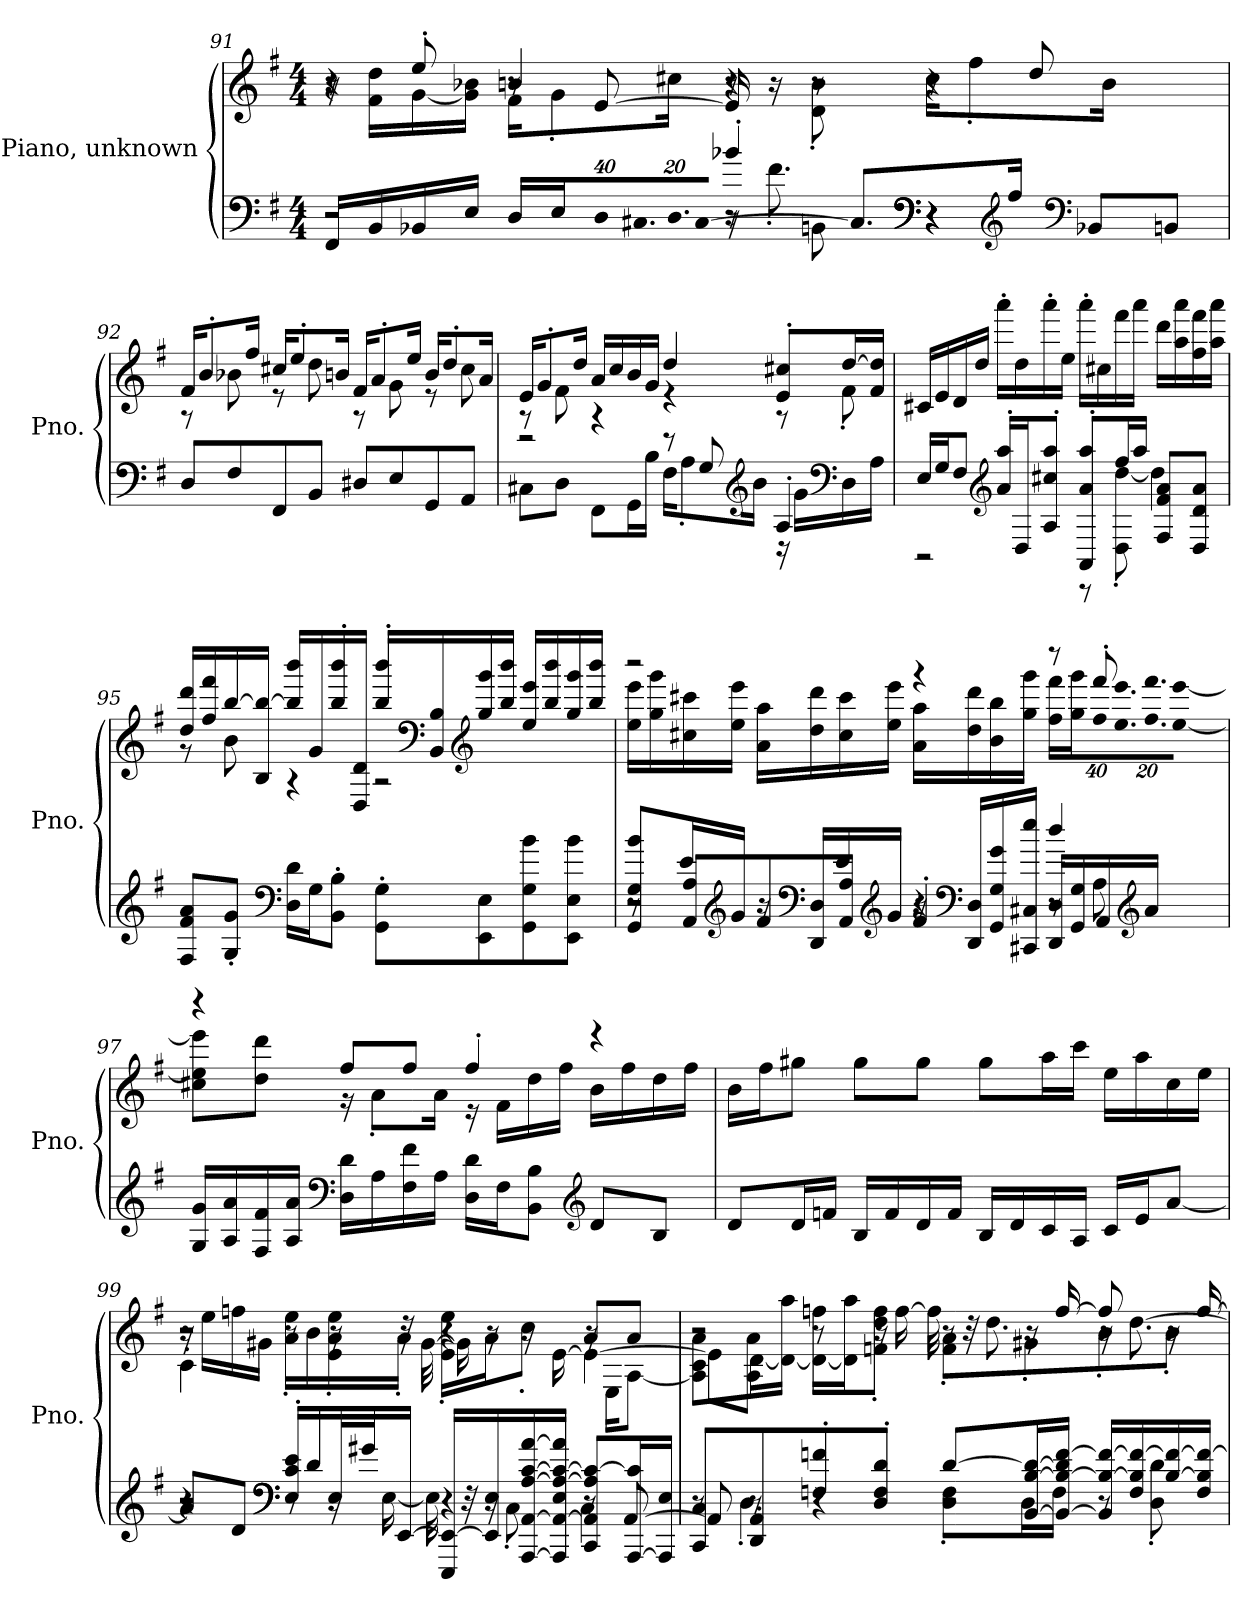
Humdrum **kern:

**kern	**kern
*part1	*part1
*staff2	*staff1
*I"Piano, unknown	*
*I'Pno.	*
!!LO:LB:g=z
*clefF4	*clefG2
*k[f#]	*k[f#]
*M4/4	*M4/4
=91	=91
*^	*^
*	*^	*	*^
*	*	*^	*	*	*
2r	2r	16FF#/LL	2r	8r	16r	4r
.	.	16BB/	.	.	16f#\ 16dd\LL	.
.	.	16BB-X/	.	8ee'/	[16g\	.
.	.	16E/JJ	.	.	16g\] 16b-X\JJ	.
.	.	16D/LL	.	4bn/	16f#\KL	8r
.	.	16E/	.	.	8g'\	.
*	*	*Xbrackettup	*	*	*	*
!	!	!LO:N:vis=32	!	!	!	!
.	.	640%23D/L	.	.	.	[8e/
!	!	!LO:N:vis=64.	!	!	!	!
.	.	640%17C#X/L	.	.	.	.
!	!	!LO:N:vis=64.	!	!	!	!
.	.	640%17D/J	.	.	16cc#X\Jk	.
!	!	!LO:N:vis=32	!	!	!	!
.	.	[640%23C#/JJJ	.	.	.	.
4b-X'/	16r	8.C#/L]	8r	4r	8r	16e/]
.	8.f#'\	.	.	.	.	16r
.	.	.	8BBn\	.	8d\' 8b\'	8r
*clefG2	*	*	*	*	*	*
.	.	16ff#/Jk	.	.	.	.
*clefF4	*	*	*	*	*	*
4r	4r	8BB-X/L	4r	8r	16cc#\KL	4r
.	.	.	.	.	8ff#'\	.
.	.	8BBn/J	.	8dd/	.	.
.	.	.	.	.	16b\Jk	.
*v	*v	*v	*v	*	*	*
*	*	*v	*v
!!LO:PB:g=z
=92	=92	=92
8D/L	16f#/KL	8r
.	8b'/	.
8F#/	.	8b-X\
.	16ff#/Jk	.
8FF#/	16cc#X/KL	8r
.	8ee'/	.
8BB/J	.	8dd\
.	16bn/Jk	.
8D#X/L	16f#/KL	8r
.	8a'/	.
8E/	.	8g\
.	16ee/Jk	.
8GG/	16b/KL	8r
.	8dd'/	.
8AA/J	.	8cc#\
.	16a/Jk	.
=93	=93	=93
*^	*	*
2r	8C#X\L	16e/KL	8r
.	.	8g'/	.
.	8D\J	.	8f#\
.	.	16dd/Jk	.
.	8FF#\L	16a/LL	4r
.	.	16cc/	.
.	16GG\L	16b/	.
.	16B\JJ	16g/JJ	.
8r	16F#\KL	4dd/	4r
.	8A'\	.	.
8G/	.	.	.
*clefG2	*	*	*
.	16b\Jk	.	.
4A'/	16r	8e/' 8cc#X/'L	8r
.	16g\LL	.	.
*clefF4	*	*	*
.	16D\	[16dd/L	8f#'\
.	16A\JJ	16f#/ 16dd/]JJ	.
*	*	*v	*v
!!LO:LB:g=z
=94	=94	=94
16E/LL	2r	16c#X/LL
16G/J	.	16e/
8F#/J	.	16d/
.	.	16dd/JJ
*clefG2	*	*
16a/' 16aa/'LL	.	16aaa'\LL
16D/J	.	16dd\
8A/' 8cc#X/' 8aa/'J	.	16aaa'\
.	.	16ee\JJ
8AA/' 8a/' 8aa/'L	8r	16aaa'\LL
.	.	16cc#X\
16ff#/L	8D\' [8dd\'	16fff#\
16aa/JJ	.	16aaa\JJ
8F#/ 8f#/ 8a/L	4dd\]	16ddd\LL
.	.	16aa\ 16aaa\
8D/ 8d/ 8a/J	.	16ff#\ 16fff#\
.	.	16aa\ 16aaa\JJ
*v	*v	*
!!LO:LB:g=z
=95	=95
*	*^
8F#/ 8f#/ 8a/L	16dd/ 16ddd/LL	8r
.	16ff#/ 16fff#/	.
8G/' 8g/'J	[16bb/	8b\
.	16B/ 16bb/_JJ	.
*clefF4	*	*
16D\ 16d\LL	16bb/] 16bbb/LL	4r
16G\J	16g/	.
8BB\' 8B\'J	16bb/' 16bbb/'	.
.	16D/ 16d/JJ	.
8GG\' 8G\'L	16bb/' 16bbb/'LL	2r
*	*clefF4	*
.	16BB/ 16B/	.
*	*clefG2	*
8EE\ 8E\	16gg/ 16ggg/	.
.	16bb/ 16bbb/JJ	.
8GG\ 8G\ 8b\	16ee/ 16eee/LL	.
.	16bb/ 16bbb/	.
8EE\ 8E\ 8b\J	16gg/ 16ggg/	.
.	16bb/ 16bbb/JJ	.
!!LO:LB:g=z	!!
=96	=96	=96
*^	*	*
*	*^	*	*
8r	2r	8GG/ 8G/ 8b/L	2r	16ee\ 16eee\LL
.	.	.	.	16gg\ 16ggg\
8AA/ 8A/L	.	16e/L	.	16cc#X\ 16ccc#X\
*clefG2	*	*	*	*
.	.	16g/JJ	.	16ee\ 16eee\JJ
8f#/	.	16r	.	16a\ 16aa\LL
*clefF4	*	*	*	*
.	.	16DD/ 16D/LL	.	16dd\ 16ddd\
8AA/ 8A/J	.	16e/	.	16cc#\ 16ccc#\
*clefG2	*	*	*	*
.	.	16g/JJ	.	16ee\ 16eee\JJ
4f#'/	4r	16r	4r	16a\ 16aa\LL
*clefF4	*	*	*	*
.	.	16DD/ 16D/LL	.	16dd\ 16ddd\
.	.	16GG/ 16G/ 16g/	.	16b\ 16bb\
.	.	16CC#X/ 16C#X/ 16ee/JJ	.	16gg\ 16ggg\JJ
4dd/	8r	16DD/ 16D/LL	8r	16ff#\ 16fff#\LL
.	.	16GG/ 16G/	.	16gg\ 16ggg\
*	*	*	*	*Xbrackettup
!	!	!	!	!LO:N:vis=32
.	8A\	16AA/	8fff#'/	640%23ff#\L
!	!	!	!	!LO:N:vis=64.
.	.	.	.	640%17ee\ 640%17eee\L
*clefG2	*	*	*	*
!	!	!	!	!LO:N:vis=64.
.	.	16a/JJ	.	640%17ff#\ 640%17fff#\J
!	!	!	!	!LO:N:vis=32
.	.	.	.	[640%23ee\ [640%23eee\JJJ
*v	*v	*v	*	*
!!LO:LB:g=z	!!
=97	=97	=97
16G/ 16g/LL	4r	8cc#X\ 8ee\] 8eee\]L
16A/ 16a/	.	.
16F#/ 16f#/	.	8dd\ 8ddd\J
16A/ 16a/JJ	.	.
*clefF4	*	*
16D\ 16d\LL	8ff#/L	16r
16A\	.	8a'\L
16F#\ 16f#\	8ff#/J	.
16A\JJ	.	16a\Jk
16D\ 16d\LL	4ff#'/	16r
16F#\J	.	16f#\LL
8BB\ 8B\J	.	16dd\
.	.	16ff#\JJ
*clefG2	*	*
8d/L	4r	16b\LL
.	.	16ff#\
8B/J	.	16dd\
.	.	16ff#\JJ
*	*v	*v
=98	=98
8d/L	16b\LL
.	16ff#\J
16d/L	8gg#X\J
16fn/JJ	.
16B/LL	8gg#\L
16f/	.
16d/	8gg#\J
16f/JJ	.
16B/LL	8gg#\L
16d/	.
16c/	16aa\L
16A/JJ	16ccc\JJ
16c/LL	16ee\LL
16e/J	16aa\
[8a/J	16cc\
.	16ee\JJ
!!LO:LB:g=z
=99	=99
*^	*^
*	*^	*	*^
8a/L]	4r	2r	2r	16r	4c'\
.	.	.	.	16ee\LL	.
8d/J	.	.	.	16ffn\	.
.	.	.	.	16g#X\JJ	.
*clefF4	*	*	*	*	*
16E/' 16c/' 16e/'LL	8r	.	.	16a\' 16ee\'LL	8r
16d/	.	.	.	16b\	.
32E/L	16r	.	.	16e\' 16a\' 16ee\'	16r
32g#X/J	.	.	.	.	.
[16EE/JJ	[16E\	.	.	16a'\JJ	32r
.	.	.	.	.	[32g#\
16EEE/ 16EE/_LL	32E\]	4r	4r	16e\' 16ee\'LL	16g#\]
.	32r	.	.	.	.
16EE/] 16E/	16r	.	.	16a\J	16r
[16AAA/ [16AA/ [16A/ [16c/ [16a/	8C'\	.	.	8cc'\J	16r
16AAA/] 16AA/_ 16E/ 16A/_ 16c/_ 16a/]JJ	.	.	.	.	[16e\
8CC/ 8AA/] 8A/] 8c/_L	4C\	8r	8a/L	16r	4e\_
.	.	.	.	16E\KL	.
[16AAA/ 16c/]L	.	[8AA/	8a/J	[8A\J	.
16AAA/] 16E/JJ	.	.	.	.	.
!!LO:PB:g=z	!!	!!
=100	=100	=100	=100	=100	=100
8CC/ 8C/L	8r	8AA/]	2r	8A\] 8c\ 8a\L	8e\L]
8DD/ 8AA/	4.D'\	8r	.	[16d\L	8A\ 8a\J
.	.	.	.	16d\_ 16aa\JJ	.
8Fn/' 8fn/'	.	4r	.	16d\_ 16ffn\LL	8r
.	.	.	.	16d\] 16aa\J	.
8D/' 8F/' 8d/'J	.	.	.	8fn\' 8dd\' 8ff\'J	16r
.	.	.	.	.	[16ff\
[8d/L	8D\' 8F\'L	2r	8r	8f\' 8a\'L	32ff\]
.	.	.	.	.	32r
.	.	.	.	.	8.dd\
[16BB/ [16B/ 16d/_L	16D\L	.	16r	8g#X'\	.
16BB/_ 16B/_ 16d/] [16f/JJ	16F\JJ	.	[16ff/	.	.
16BB/] 16B/_ 16f/_LL	8r	.	8ff/]	8b'\	16r
16F/ 16B/] 16f/_	.	.	.	.	[8.dd\
[16B/ 16f/_	8D\' 8d\'	.	16r	8b'\J	.
16F/ 16B/] 16f/_JJ	.	.	[16ff/	.	.
*v	*v	*v	*	*	*
*	*v	*v	*v
=	=
*-	*-
